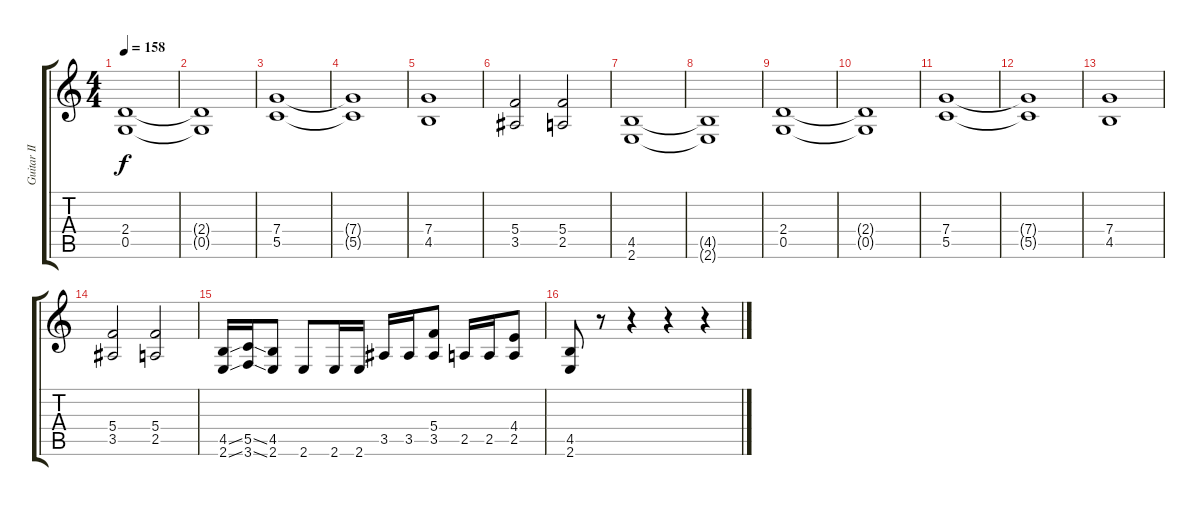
\track ("Guitar II" "Guitar II") {instrument distortionguitar}
\staff {score tabs}
\tuning (D4 A3 F3 C3 G2 D2) {hide}
\ts (4 4)
\tempo 158
\clef g2
\ks c
(2.4 0.5).1{dy f} |
(2.4{t} 0.5{t}).1 |
(7.4 5.5).1 |
(7.4{t} 5.5{t}).1 |
(7.4 4.5).1 |
(5.4 3.5).2 (5.4 2.5).2 |
(4.5 2.6).1 |
(4.5{t} 2.6{t}).1 |
(2.4 0.5).1 |
(2.4{t} 0.5{t}).1 |
(7.4 5.5).1 |
(7.4{t} 5.5{t}).1 |
(7.4 4.5).1 |
(5.4 3.5).2 (5.4 2.5).2 |
(4.5{ss} 2.6{ss}).16 (5.5{ss} 3.6{ss}).16 (4.5 2.6).8 2.6.8 2.6.16 2.6.16 3.5.16 3.5.16 (5.4 3.5).8 2.5.16 2.5.16 (4.4 2.5).8 |
(4.5 2.6).8{instrument distortionguitar} r.8 r.4 r.4 r.4
